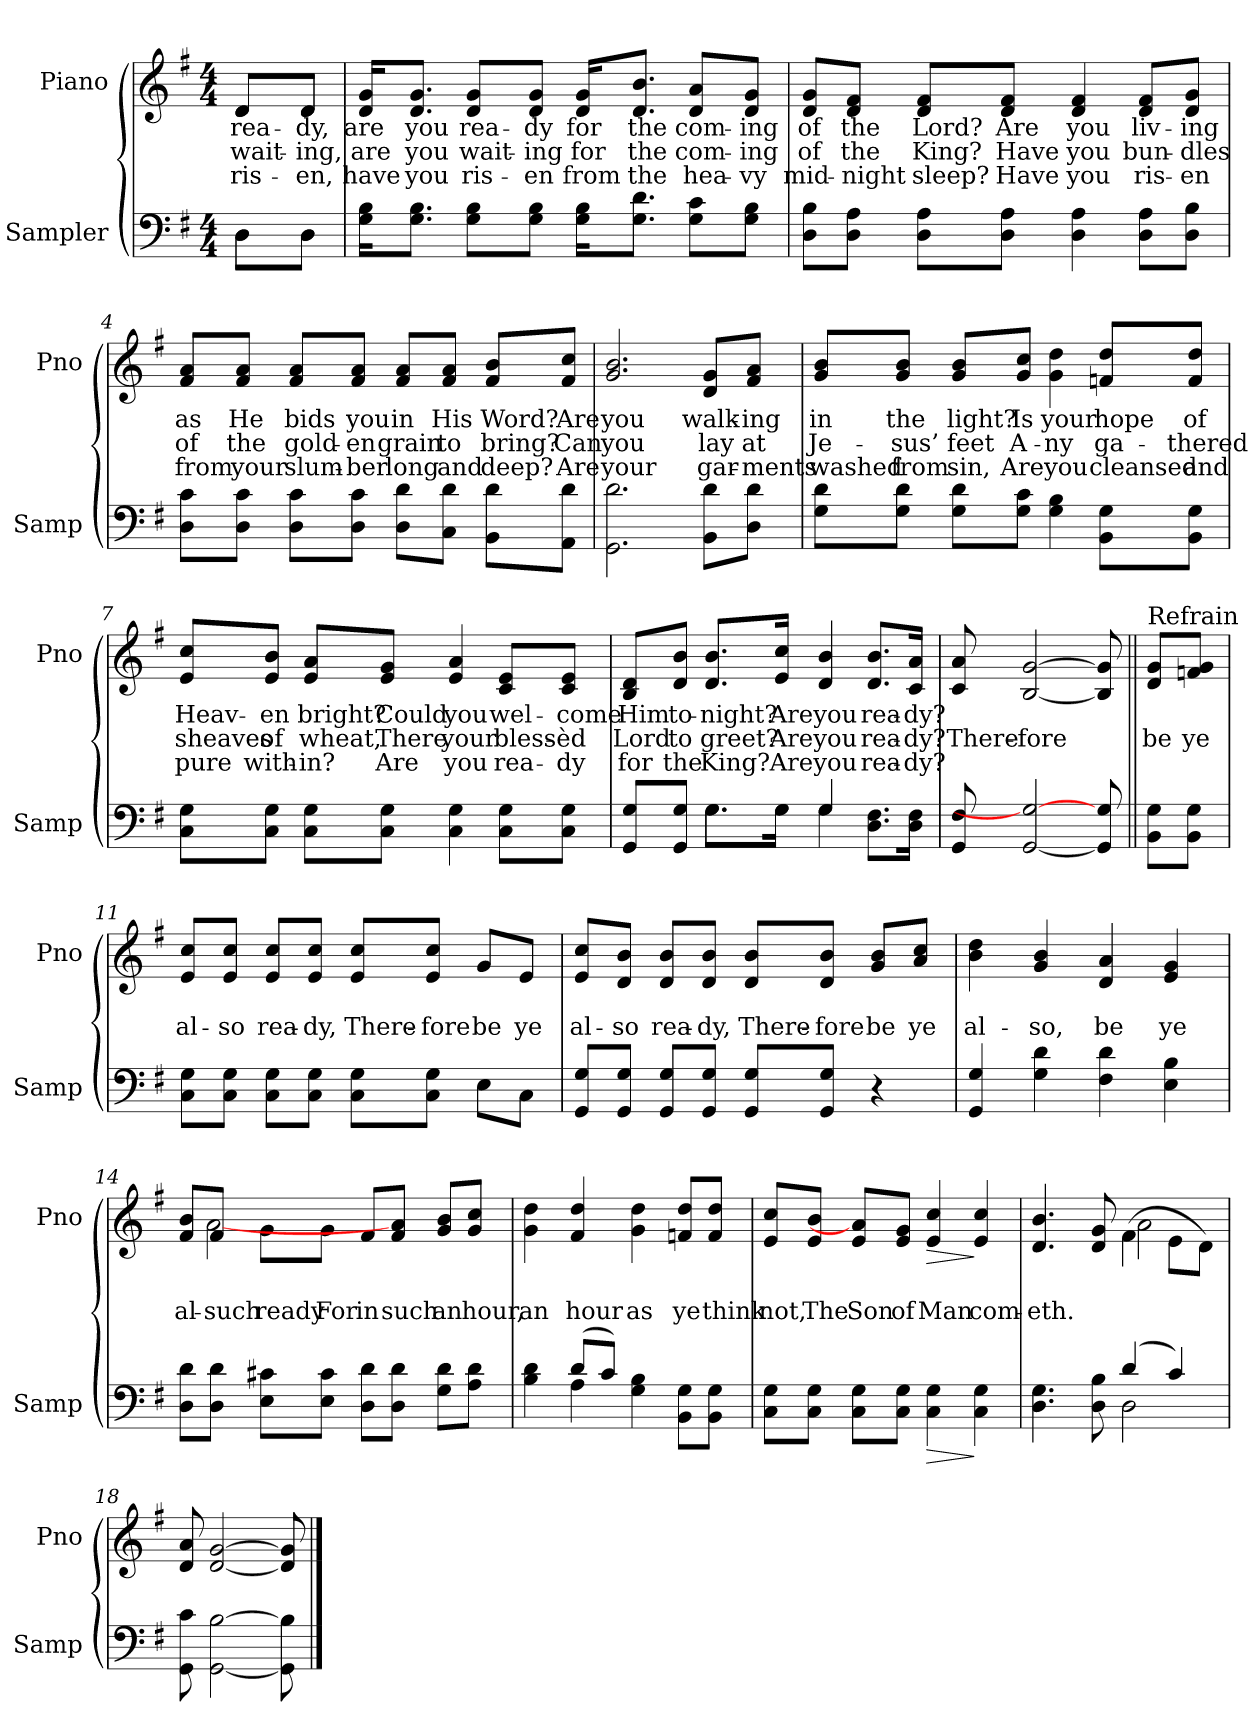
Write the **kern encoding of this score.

**kern	**dynam	**kern	**text	**text	**text	**dynam
*part2	*part2	*part1	*part1	*part1	*part1	*part1
*staff2	*staff2	*staff1	*staff1	*staff1	*staff1	*staff1
*I"Sampler	*	*I"Piano	*	*	*	*
*I'Samp	*	*I'Pno	*	*	*	*
*clefF4	*	*clefG2	*	*	*	*
*k[f#]	*	*k[f#]	*	*	*	*
*G:	*	*G:	*	*	*	*
*M4/4	*	*M4/4	*	*	*	*
=1	=1	=1	=1	=1	=1	=1
*^	*	*^	*	*	*	*
8D\L	8D\L	.	8d/L	8d/L	rea-	wait-	ris-	.
8D\J	8D\J	.	8d/J	8d/J	-dy,	-ing,	-en,	.
*v	*v	*	*	*	*	*	*	*
*	*	*v	*v	*	*	*	*
=2	=2	=2	=2	=2	=2	=2
16G\ 16B\KL	.	16d/ 16g/KL	are	are	have	.
8.G\ 8.B\J	.	8.d/ 8.g/J	you	you	you	.
8G\ 8B\L	.	8d/ 8g/L	rea-	wait-	ris-	.
8G\ 8B\J	.	8d/ 8g/J	-dy	-ing	-en	.
16G\ 16B\KL	.	16d/ 16g/KL	for	for	from	.
8.G\ 8.d\J	.	8.d/ 8.b/J	the	the	the	.
8G\ 8c\L	.	8d/ 8a/L	com-	com-	hea-	.
8G\ 8B\J	.	8d/ 8g/J	-ing	-ing	-vy	.
=3	=3	=3	=3	=3	=3	=3
8D\ 8B\L	.	8d/ 8g/L	of	of	mid-	.
8D\ 8A\J	.	8d/ 8f#/J	the	the	-night	.
8D\ 8A\L	.	8d/ 8f#/L	Lord?	King?	sleep?	.
8D\ 8A\J	.	8d/ 8f#/J	Are	Have	Have	.
4D 4A	.	4d 4f#	you	you	you	.
8D\ 8A\L	.	8d/ 8f#/L	liv-	bun-	ris-	.
8D\ 8B\J	.	8d/ 8g/J	-ing	-dles	-en	.
=4	=4	=4	=4	=4	=4	=4
8D\ 8c\L	.	8f#/ 8a/L	as	of	from	.
8D\ 8c\J	.	8f#/ 8a/J	He	the	your	.
8D\ 8c\L	.	8f#/ 8a/L	bids	gold-	slum-	.
8D\ 8c\J	.	8f#/ 8a/J	you	-en	-ber	.
8D\ 8d\L	.	8f#/ 8a/L	in	grain	long	.
8C\ 8d\J	.	8f#/ 8a/J	His	to	and	.
8BB\ 8d\L	.	8f#/ 8b/L	Word?	bring?	deep?	.
8AA\ 8d\J	.	8f#/ 8cc/J	Are	Can	Are	.
=5	=5	=5	=5	=5	=5	=5
2.GG 2.d	.	2.g 2.b	you	you	your	.
8BB\ 8d\L	.	8d/ 8g/L	walk-	lay	gar-	.
8D\ 8d\J	.	8f#/ 8a/J	-ing	at	-ments	.
=6	=6	=6	=6	=6	=6	=6
8G\ 8d\L	.	8g/ 8b/L	in	Je-	washed	.
8G\ 8d\J	.	8g/ 8b/J	the	-sus’	from	.
8G\ 8d\L	.	8g/ 8b/L	light?	feet	sin,	.
8G\ 8c\J	.	8g/ 8cc/J	Is	A-	Are	.
4G 4B	.	4g 4dd	your	-ny	you	.
8BB\ 8G\L	.	8fn/ 8dd/L	hope	ga-	cleansed	.
8BB\ 8G\J	.	8f/ 8dd/J	of	-thered	and	.
=7	=7	=7	=7	=7	=7	=7
8C\ 8G\L	.	8e/ 8cc/L	Heav-	sheaves	pure	.
8C\ 8G\J	.	8e/ 8b/J	-en	of	with-	.
8C\ 8G\L	.	8e/ 8a/L	bright?	wheat,	-in?	.
8C\ 8G\J	.	8e/ 8g/J	Could	There	Are	.
4C 4G	.	4e 4a	you	your	you	.
8C\ 8G\L	.	8c/ 8e/L	wel-	bless-	rea-	.
8C\ 8G\J	.	8c/ 8e/J	-come	-èd	-dy	.
=8	=8	=8	=8	=8	=8	=8
*^	*	*	*	*	*	*
8GG/ 8G/L	4ryy	.	8B/ 8d/L	Him	Lord	for	.
8GG/ 8G/J	.	.	8d/ 8b/J	to-	to	the	.
8.G\L	8.G\L	.	8.d/ 8.b/L	-night?	greet?	King?	.
16G\Jk	16G\Jk	.	16e/ 16cc/Jk	Are	Are	Are	.
4G/	4G	.	4d 4b	you	you	you	.
8.D\ 8.F#\L	4ryy	.	8.d/ 8.b/L	rea-	rea-	rea-	.
16D\ 16F#\Jk	.	.	16c/ 16a/Jk	-dy?	-dy?	-dy?	.
*v	*v	*	*	*	*	*	*
=9	=9	=9	=9	=9	=9	=9
8GG 8F#	.	8c 8a	.	There-	.	.
[2GG 2G_	.	[2B [2g	.	-fore	.	.
8GG] 8G	.	8B] 8g]	.	.	.	.
=10||	=10||	=10||	=10||	=10||	=10||	=10||
!	!	!LO:TX:t=Refrain	!	!	!	!
8BB\ 8G\L	.	8d/ 8g/L	.	be	.	.
8BB\ 8G\J	.	8fn/ 8g/J	.	ye	.	.
=11	=11	=11	=11	=11	=11	=11
8C\ 8G\L	.	8e/ 8cc/L	.	al-	.	.
8C\ 8G\J	.	8e/ 8cc/J	.	-so	.	.
8C\ 8G\L	.	8e/ 8cc/L	.	rea-	.	.
8C\ 8G\J	.	8e/ 8cc/J	.	-dy,	.	.
8C\ 8G\L	.	8e/ 8cc/L	.	There-	.	.
8C\ 8G\J	.	8e/ 8cc/J	.	-fore	.	.
8E\L	.	8g/L	.	be	.	.
8C\J	.	8e/J	.	ye	.	.
=12	=12	=12	=12	=12	=12	=12
8GG/ 8G/L	.	8e/ 8cc/L	.	al-	.	.
8GG/ 8G/J	.	8d/ 8b/J	.	-so	.	.
8GG/ 8G/L	.	8d/ 8b/L	.	rea-	.	.
8GG/ 8G/J	.	8d/ 8b/J	.	-dy,	.	.
8GG/ 8G/L	.	8d/ 8b/L	.	There-	.	.
8GG/ 8G/J	.	8d/ 8b/J	.	-fore	.	.
4r	.	8g/ 8b/L	.	be	.	.
.	.	8a/ 8cc/J	.	ye	.	.
=13	=13	=13	=13	=13	=13	=13
4GG 4G	.	4b 4dd	.	al-	.	.
4G 4d	.	4g 4b	.	-so,	.	.
4F# 4d	.	4d 4a	.	be	.	.
4E 4B	.	4e 4g	.	ye	.	.
=14	=14	=14	=14	=14	=14	=14
*	*	*^	*	*	*	*
8D\ 8d\L	.	8f#/ 8b/L	8ryy	.	al-	.	.
8D\ 8d\J	.	8f#/J	[2a	.	such	.	.
8E\ 8c#X\L	.	8g\L	.	.	ready	.	.
8E\ 8c#\J	.	8g\J	.	.	For	.	.
8D\ 8d\L	.	8f#/L	.	.	in	.	.
8D\ 8d\J	.	8f#/ 8a/J	4.ryy	.	such	.	.
8G\ 8d\L	.	8g/ 8b/L	.	.	an	.	.
8A\ 8d\J	.	8g/ 8cc/J	.	.	hour,	.	.
*	*	*v	*v	*	*	*	*
=15	=15	=15	=15	=15	=15	=15
*^	*	*	*	*	*	*
4B 4d	4ryy	.	4g 4dd	.	an	.	.
(8d/L	4A	.	4f# 4dd	.	hour	.	.
8c/J)	.	.	.	.	.	.	.
4G 4B	2ryy	.	4g 4dd	.	as	.	.
8BB\ 8G\L	.	.	8fn/ 8dd/L	.	ye	.	.
8BB\ 8G\J	.	.	8f/ 8dd/J	.	think	.	.
*v	*v	*	*	*	*	*	*
=16	=16	=16	=16	=16	=16	=16
8C\ 8G\L	.	8e/ 8cc/L	.	not,	.	.
8C\ 8G\J	.	8e/ 8b/J	.	The	.	.
8C\ 8G\L	.	8e/ 8a]/L	.	Son	.	.
8C\ 8G\J	.	8e/ 8g/J	.	of	.	.
!	!LO:HP:b	!	!	!	!	!LO:HP:b
4C 4G	>	4e 4cc	.	Man	.	>
4C 4G	]	4e 4cc	.	com-	.	]
=17	=17	=17	=17	=17	=17	=17
*^	*	*^	*	*	*	*
4.D 4.G	2ryy	.	4.d 4.b	2ryy	.	-eth.	.	.
8D 8B	.	.	8d 8g	.	.	.	.	.
(4d/	2D	.	(4f#\	2a	.	.	.	.
4c/)	.	.	8e\L	.	.	.	.	.
.	.	.	8d\J)	.	.	.	.	.
*v	*v	*	*	*	*	*	*	*
*	*	*v	*v	*	*	*	*
=18	=18	=18	=18	=18	=18	=18
8GG 8c	.	8d 8a	.	.	.	.
[2GG [2B	.	[2d [2g	.	.	.	.
8GG] 8B]	.	8d] 8g]	.	.	.	.
==	==	==	==	==	==	==
*-	*-	*-	*-	*-	*-	*-
